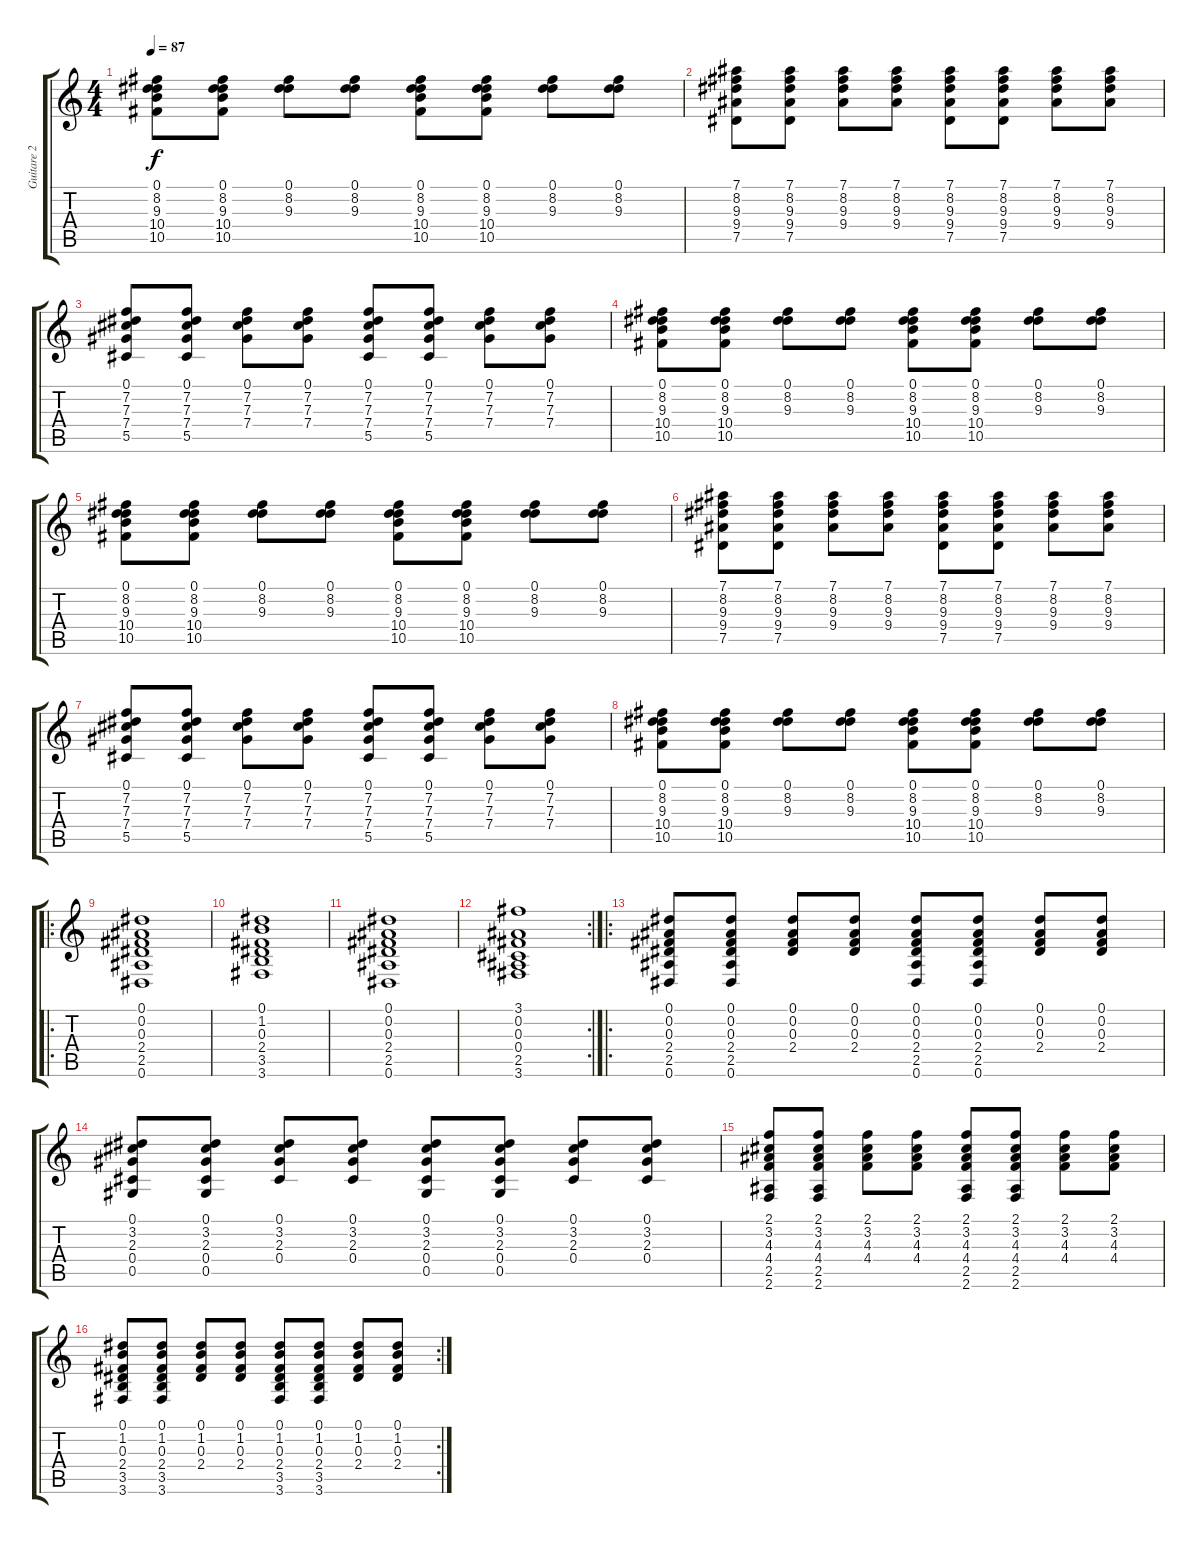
\track ("Guitare 2" "Guitare 2") {instrument electricguitarclean}
\staff {score tabs}
\tuning (Eb4 Bb3 Gb3 Db3 Ab2 Eb2) {hide}
\ts (4 4)
\tempo 87
\clef g2
\ks c
(0.1 8.2 9.3 10.4 10.5).8{dy f} (0.1 8.2 9.3 10.4 10.5).8 (0.1 8.2 9.3).8 (0.1 8.2 9.3).8 (0.1 8.2 9.3 10.4 10.5).8 (0.1 8.2 9.3 10.4 10.5).8 (0.1 8.2 9.3).8 (0.1 8.2 9.3).8 |
(7.1 8.2 9.3 9.4 7.5).8 (7.1 8.2 9.3 9.4 7.5).8 (7.1 8.2 9.3 9.4).8 (7.1 8.2 9.3 9.4).8 (7.1 8.2 9.3 9.4 7.5).8 (7.1 8.2 9.3 9.4 7.5).8 (7.1 8.2 9.3 9.4).8 (7.1 8.2 9.3 9.4).8 |
(0.1 7.2 7.3 7.4 5.5).8 (0.1 7.2 7.3 7.4 5.5).8 (0.1 7.2 7.3 7.4).8 (0.1 7.2 7.3 7.4).8 (0.1 7.2 7.3 7.4 5.5).8 (0.1 7.2 7.3 7.4 5.5).8 (0.1 7.2 7.3 7.4).8 (0.1 7.2 7.3 7.4).8 |
(0.1 8.2 9.3 10.4 10.5).8 (0.1 8.2 9.3 10.4 10.5).8 (0.1 8.2 9.3).8 (0.1 8.2 9.3).8 (0.1 8.2 9.3 10.4 10.5).8 (0.1 8.2 9.3 10.4 10.5).8 (0.1 8.2 9.3).8 (0.1 8.2 9.3).8 |
(0.1 8.2 9.3 10.4 10.5).8 (0.1 8.2 9.3 10.4 10.5).8 (0.1 8.2 9.3).8 (0.1 8.2 9.3).8 (0.1 8.2 9.3 10.4 10.5).8 (0.1 8.2 9.3 10.4 10.5).8 (0.1 8.2 9.3).8 (0.1 8.2 9.3).8 |
(7.1 8.2 9.3 9.4 7.5).8 (7.1 8.2 9.3 9.4 7.5).8 (7.1 8.2 9.3 9.4).8 (7.1 8.2 9.3 9.4).8 (7.1 8.2 9.3 9.4 7.5).8 (7.1 8.2 9.3 9.4 7.5).8 (7.1 8.2 9.3 9.4).8 (7.1 8.2 9.3 9.4).8 |
(0.1 7.2 7.3 7.4 5.5).8 (0.1 7.2 7.3 7.4 5.5).8 (0.1 7.2 7.3 7.4).8 (0.1 7.2 7.3 7.4).8 (0.1 7.2 7.3 7.4 5.5).8 (0.1 7.2 7.3 7.4 5.5).8 (0.1 7.2 7.3 7.4).8 (0.1 7.2 7.3 7.4).8 |
(0.1 8.2 9.3 10.4 10.5).8 (0.1 8.2 9.3 10.4 10.5).8 (0.1 8.2 9.3).8 (0.1 8.2 9.3).8 (0.1 8.2 9.3 10.4 10.5).8 (0.1 8.2 9.3 10.4 10.5).8 (0.1 8.2 9.3).8 (0.1 8.2 9.3).8 |
\ro
(0.1 0.2 0.3 2.4 2.5 0.6).1 |
(0.1 1.2 0.3 2.4 3.5 3.6).1 |
(0.1 0.2 0.3 2.4 2.5 0.6).1 |
\rc 2
(3.1 0.2 0.3 0.4 2.5 3.6).1 |
\ro
(0.1 0.2 0.3 2.4 2.5 0.6).8 (0.1 0.2 0.3 2.4 2.5 0.6).8 (0.1 0.2 0.3 2.4).8 (0.1 0.2 0.3 2.4).8 (0.1 0.2 0.3 2.4 2.5 0.6).8 (0.1 0.2 0.3 2.4 2.5 0.6).8 (0.1 0.2 0.3 2.4).8 (0.1 0.2 0.3 2.4).8 |
(0.1 3.2 2.3 0.4 0.5).8 (0.1 3.2 2.3 0.4 0.5).8 (0.1 3.2 2.3 0.4).8 (0.1 3.2 2.3 0.4).8 (0.1 3.2 2.3 0.4 0.5).8 (0.1 3.2 2.3 0.4 0.5).8 (0.1 3.2 2.3 0.4).8 (0.1 3.2 2.3 0.4).8 |
(2.1 3.2 4.3 4.4 2.5 2.6).8 (2.1 3.2 4.3 4.4 2.5 2.6).8 (2.1 3.2 4.3 4.4).8 (2.1 3.2 4.3 4.4).8 (2.1 3.2 4.3 4.4 2.5 2.6).8 (2.1 3.2 4.3 4.4 2.5 2.6).8 (2.1 3.2 4.3 4.4).8 (2.1 3.2 4.3 4.4).8 |
\rc 2
(0.1 1.2 0.3 2.4 3.5 3.6).8 (0.1 1.2 0.3 2.4 3.5 3.6).8 (0.1 1.2 0.3 2.4).8 (0.1 1.2 0.3 2.4).8 (0.1 1.2 0.3 2.4 3.5 3.6).8 (0.1 1.2 0.3 2.4 3.5 3.6).8 (0.1 1.2 0.3 2.4).8 (0.1 1.2 0.3 2.4).8
